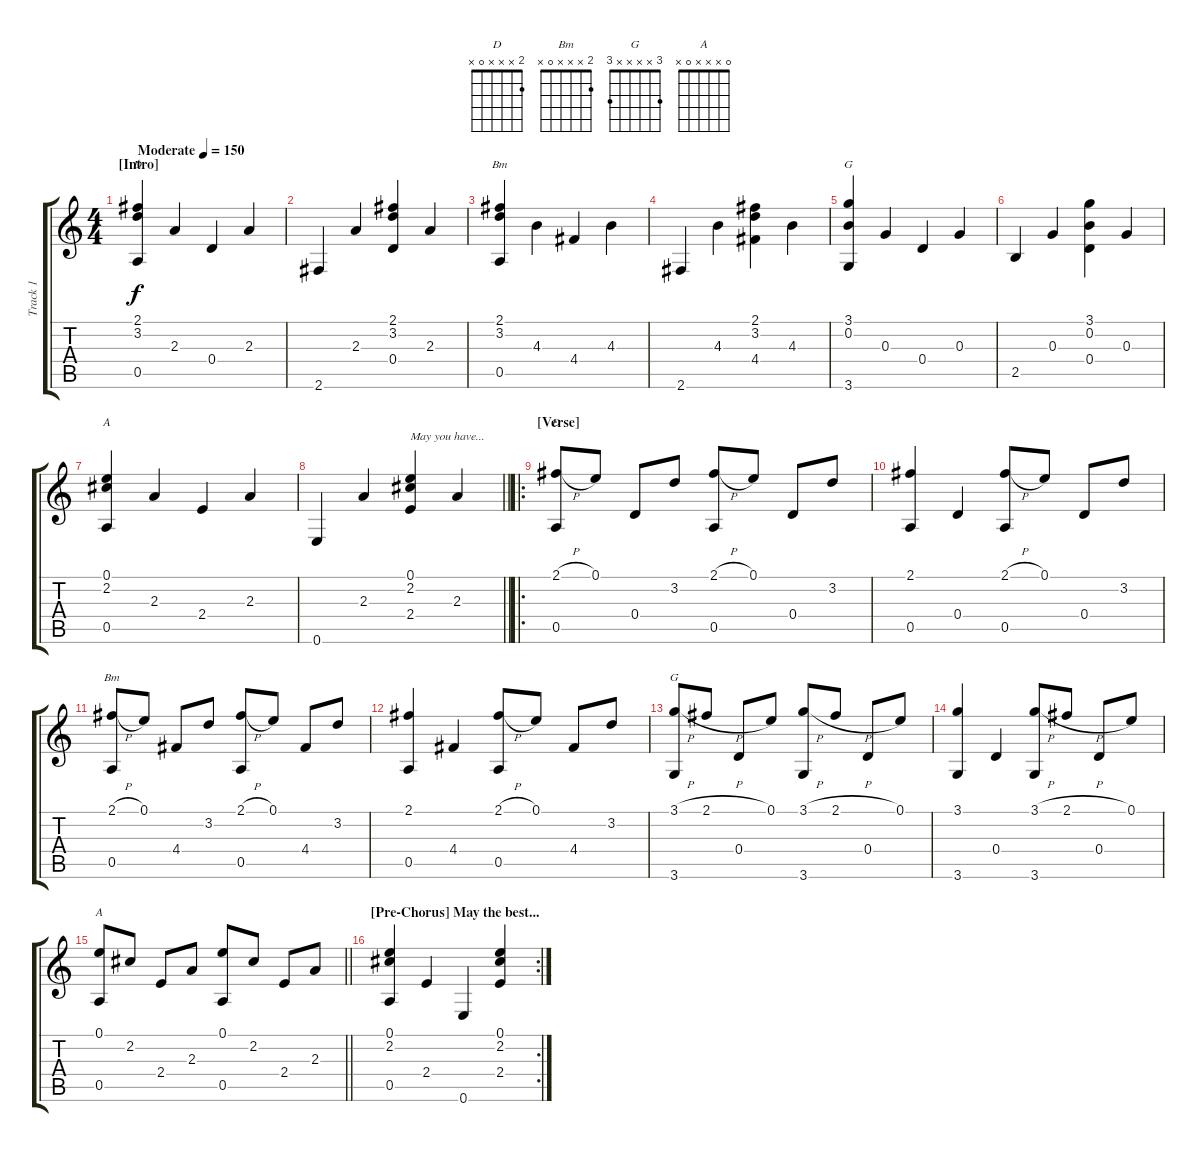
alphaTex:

\track ("Track 1" "Track 1") {instrument acousticguitarsteel}
\staff {score tabs}
\tuning (E4 B3 G3 D3 A2 E2) {hide}
\chord ("D" 2 3 x x 0 x)
\chord ("Bm" 2 3 x x 0 x)
\chord ("G" 3 0 x x x 3)
\chord ("A" 0 2 x x 0 x)
\chord ("D" 2 x x x 0 x)
\chord ("Bm" 2 x x x 0 x)
\chord ("G" 3 x x x x 3)
\chord ("A" 0 x x x 0 x)
\ts (4 4)
\section ("" "[Intro]")
\tempo (150 "Moderate")
\clef g2
\ks c
(2.1 3.2 0.5).4{ch "D" dy f instrument acousticguitarsteel} 2.3.4 0.4.4 2.3.4 |
2.6.4 2.3.4 (2.1 3.2 0.4).4 2.3.4 |
(2.1 3.2 0.5).4{ch "Bm"} 4.3.4 4.4.4 4.3.4 |
2.6.4 4.3.4 (2.1 3.2 4.4).4 4.3.4 |
(3.1 0.2 3.6).4{ch "G"} 0.3.4 0.4.4 0.3.4 |
2.5.4 0.3.4 (3.1 0.2 0.4).4 0.3.4 |
(0.1 2.2 0.5).4{ch "A"} 2.3.4 2.4.4 2.3.4 |
\barLineRight lightlight
0.6.4 2.3.4 (0.1 2.2 2.4).4{txt "May you have..."} 2.3.4 |
\ro
\section ("" "[Verse]")
(2.1{h} 0.5).8{ch "D"} 0.1.8 0.4.8 3.2.8 (2.1{h} 0.5).8 0.1.8 0.4.8 3.2.8 |
(2.1 0.5).4 0.4.4 (2.1{h} 0.5).8 0.1.8 0.4.8 3.2.8 |
(2.1{h} 0.5).8{ch "Bm"} 0.1.8 4.4.8 3.2.8 (2.1{h} 0.5).8 0.1.8 4.4.8 3.2.8 |
(2.1 0.5).4 4.4.4 (2.1{h} 0.5).8 0.1.8 4.4.8 3.2.8 |
(3.1{h} 3.6).8{ch "G"} 2.1{h}.8 0.4.8 0.1.8 (3.1{h} 3.6).8 2.1{h}.8 0.4.8 0.1.8 |
(3.1 3.6).4 0.4.4 (3.1{h} 3.6).8 2.1{h}.8 0.4.8 0.1.8 |
\barLineRight lightlight
(0.1 0.5).8{ch "A"} 2.2.8 2.4.8 2.3.8 (0.1 0.5).8 2.2.8 2.4.8 2.3.8 |
\rc 2
\section ("" "[Pre-Chorus] May the best...")
(0.1 2.2 0.5).4 2.4.4 0.6.4 (0.1 2.2 2.4).4
